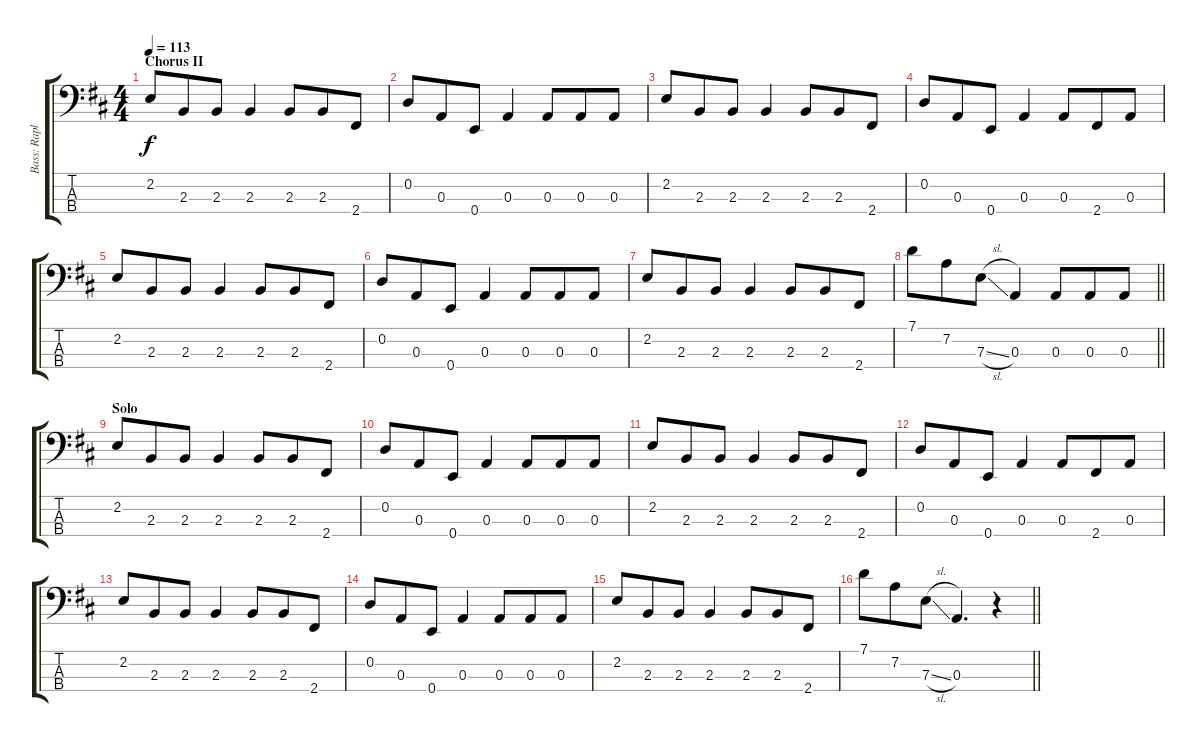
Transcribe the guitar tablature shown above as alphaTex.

\track ("Bass: Raplh" "Bass: Rapl") {instrument electricbassfinger}
\staff {score tabs}
\tuning (G2 D2 A1 E1) {hide}
\ts (4 4)
\section ("" "Chorus II")
\tempo 113
\clef f4
\ks d
2.2.8{dy f} 2.3.8{beam merge} 2.3.8 2.3.4 2.3.8{beam merge} 2.3.8 2.4.8 |
0.2.8 0.3.8{beam merge} 0.4.8 0.3.4 0.3.8{beam merge} 0.3.8 0.3.8 |
2.2.8 2.3.8{beam merge} 2.3.8 2.3.4 2.3.8{beam merge} 2.3.8 2.4.8 |
0.2.8 0.3.8{beam merge} 0.4.8 0.3.4 0.3.8{beam merge} 2.4.8 0.3.8 |
2.2.8 2.3.8{beam merge} 2.3.8 2.3.4 2.3.8{beam merge} 2.3.8 2.4.8 |
0.2.8 0.3.8{beam merge} 0.4.8 0.3.4 0.3.8{beam merge} 0.3.8 0.3.8 |
2.2.8 2.3.8{beam merge} 2.3.8 2.3.4 2.3.8{beam merge} 2.3.8 2.4.8 |
\barLineRight lightlight
7.1.8 7.2.8{beam merge} 7.3{sl}.8 0.3.4 0.3.8{beam merge} 0.3.8 0.3.8 |
\section ("" "Solo")
2.2.8 2.3.8{beam merge} 2.3.8 2.3.4 2.3.8{beam merge} 2.3.8 2.4.8 |
0.2.8 0.3.8{beam merge} 0.4.8 0.3.4 0.3.8{beam merge} 0.3.8 0.3.8 |
2.2.8 2.3.8{beam merge} 2.3.8 2.3.4 2.3.8{beam merge} 2.3.8 2.4.8 |
0.2.8 0.3.8{beam merge} 0.4.8 0.3.4 0.3.8{beam merge} 2.4.8 0.3.8 |
2.2.8 2.3.8{beam merge} 2.3.8 2.3.4 2.3.8{beam merge} 2.3.8 2.4.8 |
0.2.8 0.3.8{beam merge} 0.4.8 0.3.4 0.3.8{beam merge} 0.3.8 0.3.8 |
2.2.8 2.3.8{beam merge} 2.3.8 2.3.4 2.3.8{beam merge} 2.3.8 2.4.8 |
\barLineRight lightlight
7.1.8 7.2.8{beam merge} 7.3{sl}.8 0.3.4{d} r.4
